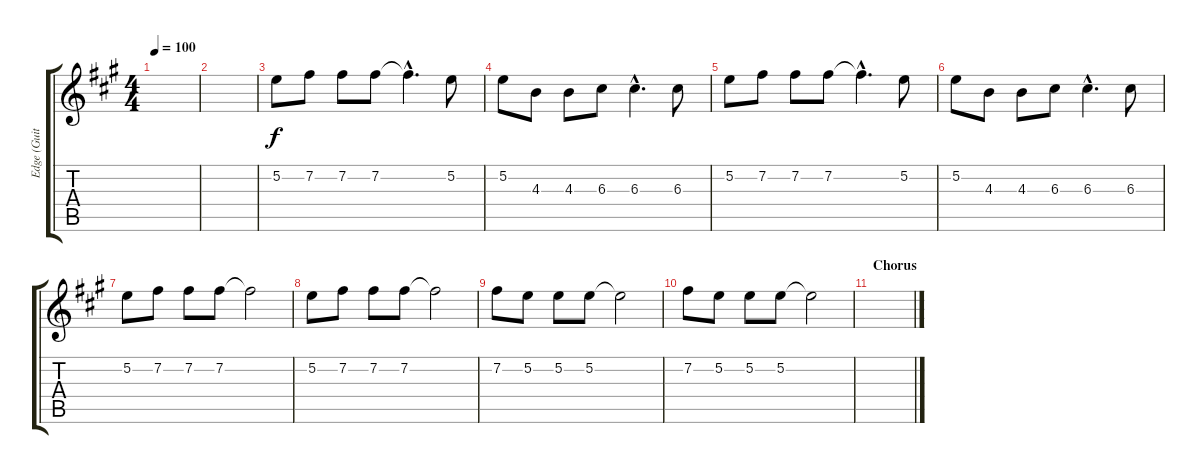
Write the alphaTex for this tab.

\track ("Edge (Guitar 4)" "Edge (Guit") {instrument electricguitarjazz}
\staff {score tabs}
\tuning (E4 B3 G3 D3 A2 E2) {hide}
\ts (4 4)
\tempo 100
\clef g2
\ks f#minor
|
|
5.2.8 7.2.8 7.2.8 7.2.8 7.2{hac t}.4{d} 5.2.8 |
5.2.8 4.3.8 4.3.8 6.3.8 6.3{hac}.4{d} 6.3.8 |
5.2.8 7.2.8 7.2.8 7.2.8 7.2{hac t}.4{d} 5.2.8 |
5.2.8 4.3.8 4.3.8 6.3.8 6.3{hac}.4{d} 6.3.8 |
5.2.8 7.2.8 7.2.8 7.2.8 7.2{t}.2 |
5.2.8 7.2.8 7.2.8 7.2.8 7.2{t}.2 |
7.2.8 5.2.8 5.2.8 5.2.8 5.2{t}.2 |
7.2.8 5.2.8 5.2.8 5.2.8 5.2{t}.2 |
\section ("" "Chorus")
